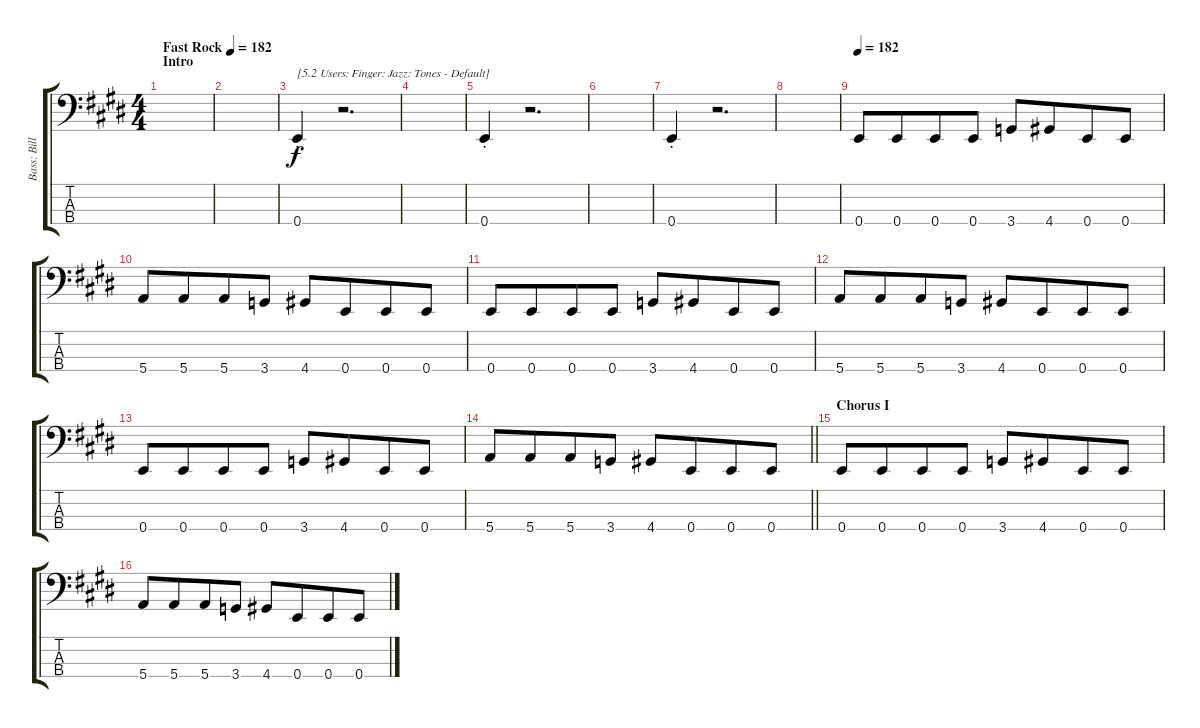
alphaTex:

\track ("Bass: Billy" "Bass: Bill") {instrument electricbassfinger}
\staff {score tabs}
\tuning (G2 D2 A1 E1) {hide}
\ts (4 4)
\section ("" "Intro")
\tempo (182 "Fast Rock")
\tempo 191
\tempo (182 "Fast Rock")
\clef f4
\ks e
|
|
0.4{st}.4{txt "[5.2 Users: Finger: Jazz: Tones - Default]"} r.2{d} |
|
0.4{st}.4 r.2{d} |
|
0.4{st}.4 r.2{d} |
|
\tempo 182
0.4.8 0.4.8{beam merge} 0.4.8 0.4.8 3.4.8 4.4.8{beam merge} 0.4.8 0.4.8 |
5.4.8 5.4.8{beam merge} 5.4.8 3.4.8 4.4.8{beam merge} 0.4.8{beam merge} 0.4.8 0.4.8 |
0.4.8 0.4.8{beam merge} 0.4.8 0.4.8 3.4.8 4.4.8{beam merge} 0.4.8 0.4.8 |
5.4.8 5.4.8{beam merge} 5.4.8 3.4.8 4.4.8{beam merge} 0.4.8{beam merge} 0.4.8 0.4.8 |
0.4.8 0.4.8{beam merge} 0.4.8 0.4.8 3.4.8 4.4.8{beam merge} 0.4.8 0.4.8 |
\barLineRight lightlight
5.4.8 5.4.8{beam merge} 5.4.8 3.4.8 4.4.8{beam merge} 0.4.8{beam merge} 0.4.8 0.4.8 |
\section ("" "Chorus I")
0.4.8 0.4.8{beam merge} 0.4.8 0.4.8 3.4.8 4.4.8{beam merge} 0.4.8 0.4.8 |
5.4.8 5.4.8{beam merge} 5.4.8 3.4.8 4.4.8{beam merge} 0.4.8{beam merge} 0.4.8 0.4.8
